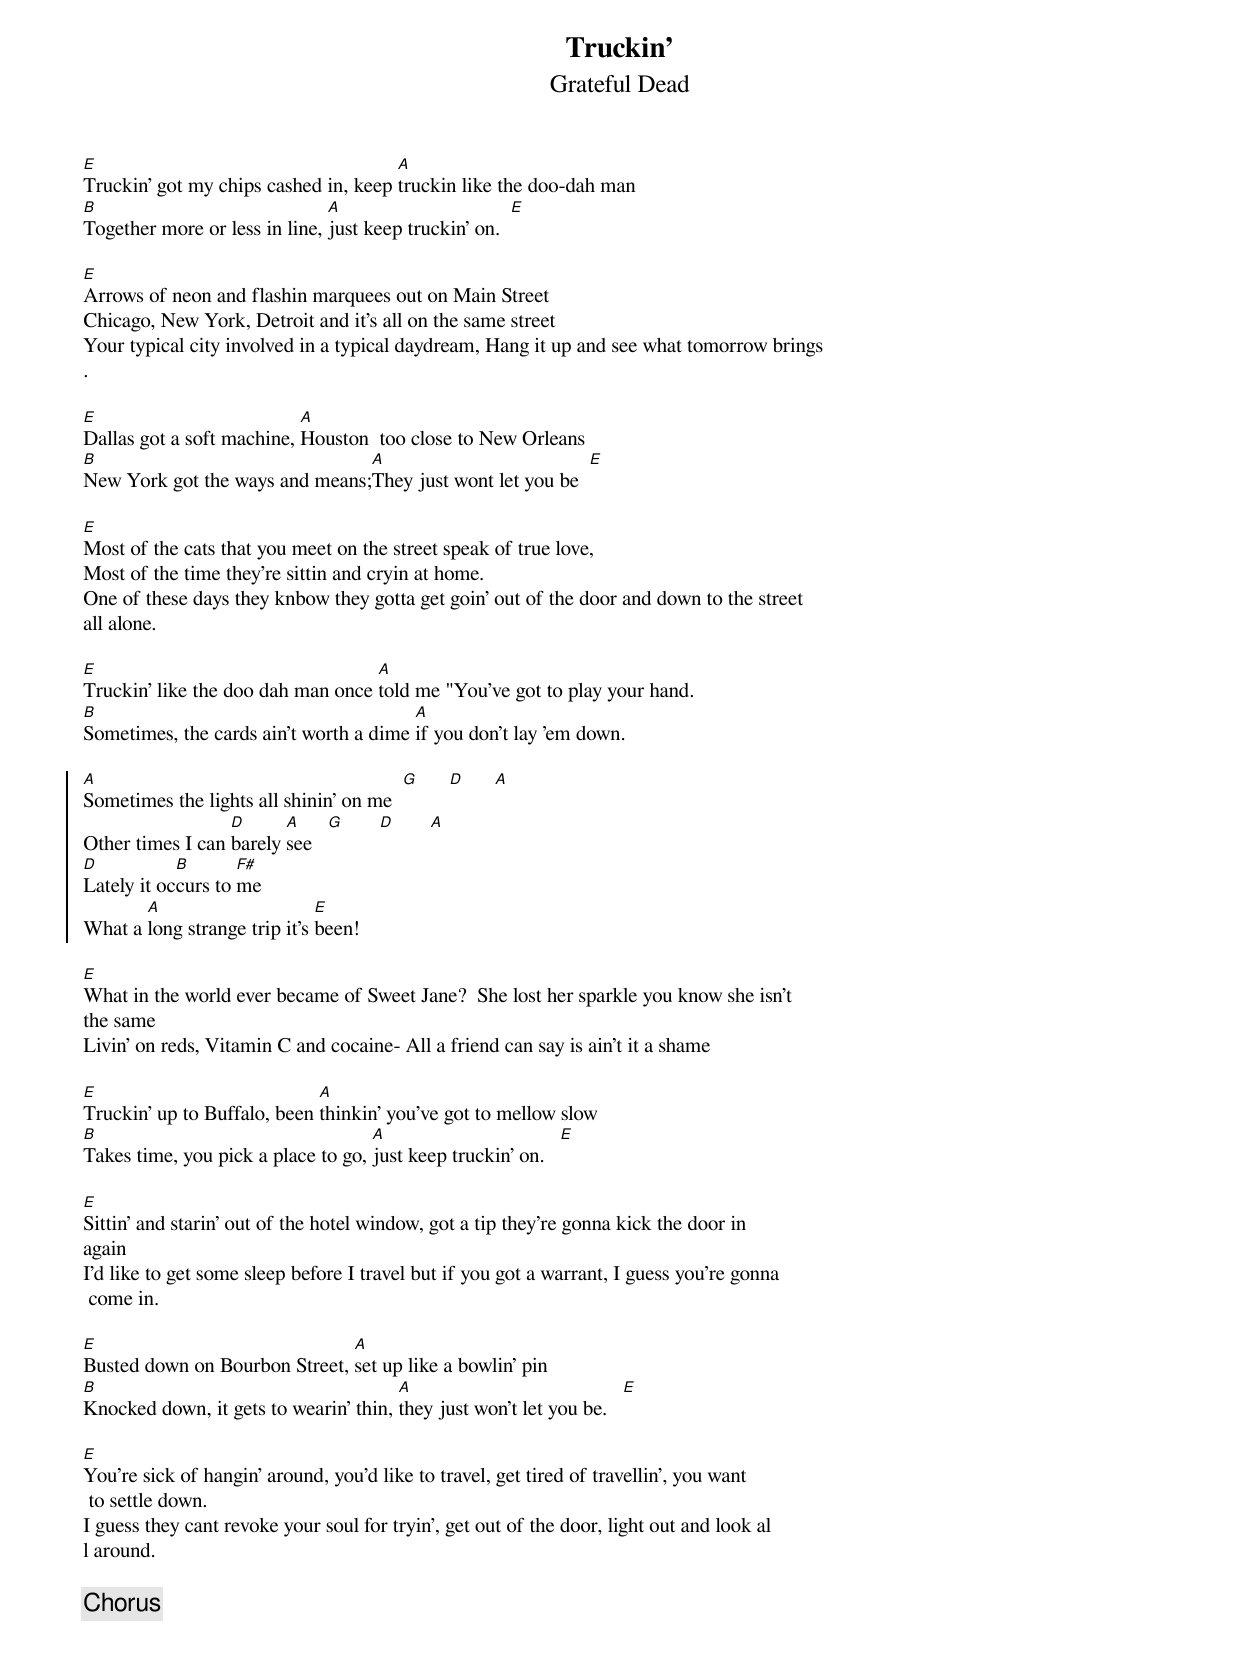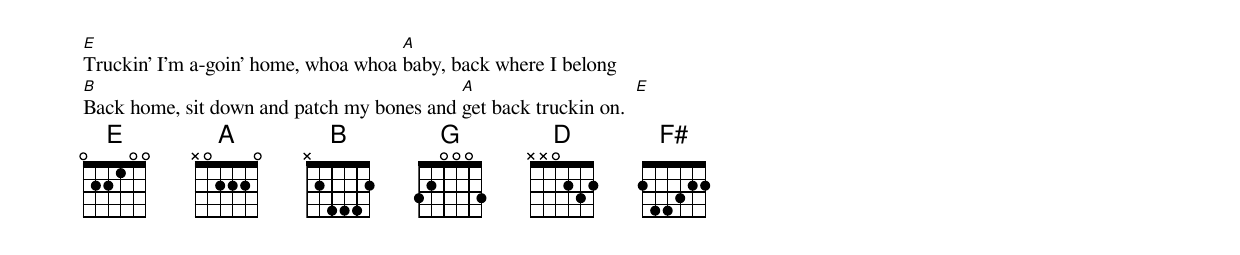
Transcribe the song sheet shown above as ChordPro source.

{t:Truckin'}
{st:Grateful Dead}
{textsize:10}
{chordsize:7}
[E]Truckin' got my chips cashed in, keep [A]truckin like the doo-dah man
[B]Together more or less in line, [A]just keep truckin' on.  [E]

[E]Arrows of neon and flashin marquees out on Main Street
Chicago, New York, Detroit and it's all on the same street
Your typical city involved in a typical daydream, Hang it up and see what tomorrow brings
.

[E]Dallas got a soft machine, [A]Houston  too close to New Orleans
[B]New York got the ways and means;[A]They just wont let you be  [E]

[E]Most of the cats that you meet on the street speak of true love,
Most of the time they're sittin and cryin at home.
One of these days they knbow they gotta get goin' out of the door and down to the street
all alone.

[E]Truckin' like the doo dah man once [A]told me "You've got to play your hand.
[B]Sometimes, the cards ain't worth a dime [A]if you don't lay 'em down.

{soc}
[A]Sometimes the lights all shinin' on me  [G]      [D]      [A]
Other times I can [D]barely [A]see   [G]       [D]       [A]
[D]Lately it oc[B]curs to [F#]me
What a [A]long strange trip it's [E]been!
{eoc}

[E]What in the world ever became of Sweet Jane?  She lost her sparkle you know she isn't
the same
Livin' on reds, Vitamin C and cocaine- All a friend can say is ain't it a shame

[E]Truckin' up to Buffalo, been [A]thinkin' you've got to mellow slow
[B]Takes time, you pick a place to go, [A]just keep truckin' on.   [E]

[E]Sittin' and starin' out of the hotel window, got a tip they're gonna kick the door in
again
I'd like to get some sleep before I travel but if you got a warrant, I guess you're gonna
 come in.

[E]Busted down on Bourbon Street, [A]set up like a bowlin' pin
[B]Knocked down, it gets to wearin' thin, [A]they just won't let you be.   [E]

[E]You're sick of hangin' around, you'd like to travel, get tired of travellin', you want
 to settle down.
I guess they cant revoke your soul for tryin', get out of the door, light out and look al
l around.

{c:Chorus}

[E]Truckin' I'm a-goin' home, whoa whoa [A]baby, back where I belong
[B]Back home, sit down and patch my bones and [A]get back truckin on.  [E]
